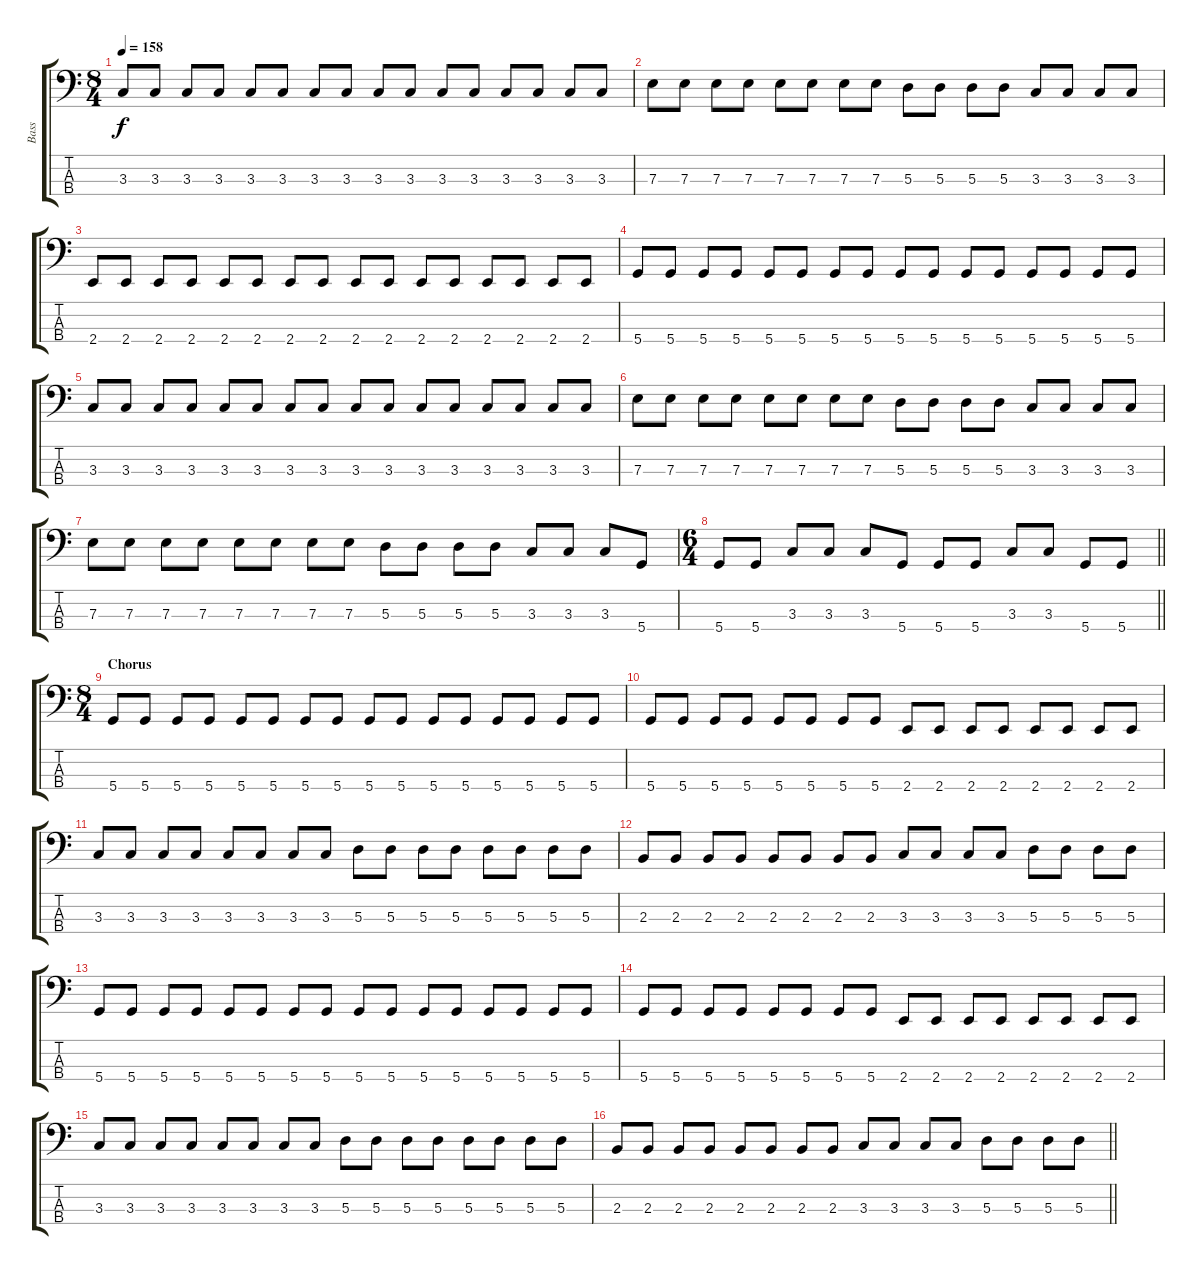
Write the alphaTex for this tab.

\track ("Bass" "Bass") {instrument electricbasspick}
\staff {score tabs}
\tuning (G2 D2 A1 D1) {hide}
\ts (8 4)
\tempo 158
\clef f4
\ks c
3.3.8{dy f} 3.3.8 3.3.8 3.3.8 3.3.8 3.3.8 3.3.8 3.3.8 3.3.8 3.3.8 3.3.8 3.3.8 3.3.8 3.3.8 3.3.8 3.3.8 |
7.3.8 7.3.8 7.3.8 7.3.8 7.3.8 7.3.8 7.3.8 7.3.8 5.3.8 5.3.8 5.3.8 5.3.8 3.3.8 3.3.8 3.3.8 3.3.8 |
2.4.8 2.4.8 2.4.8 2.4.8 2.4.8 2.4.8 2.4.8 2.4.8 2.4.8 2.4.8 2.4.8 2.4.8 2.4.8 2.4.8 2.4.8 2.4.8 |
5.4.8 5.4.8 5.4.8 5.4.8 5.4.8 5.4.8 5.4.8 5.4.8 5.4.8 5.4.8 5.4.8 5.4.8 5.4.8 5.4.8 5.4.8 5.4.8 |
3.3.8 3.3.8 3.3.8 3.3.8 3.3.8 3.3.8 3.3.8 3.3.8 3.3.8 3.3.8 3.3.8 3.3.8 3.3.8 3.3.8 3.3.8 3.3.8 |
7.3.8 7.3.8 7.3.8 7.3.8 7.3.8 7.3.8 7.3.8 7.3.8 5.3.8 5.3.8 5.3.8 5.3.8 3.3.8 3.3.8 3.3.8 3.3.8 |
7.3.8 7.3.8 7.3.8 7.3.8 7.3.8 7.3.8 7.3.8 7.3.8 5.3.8 5.3.8 5.3.8 5.3.8 3.3.8 3.3.8 3.3.8 5.4.8 |
\ts (6 4)
\barLineRight lightlight
5.4.8 5.4.8 3.3.8 3.3.8 3.3.8 5.4.8 5.4.8 5.4.8 3.3.8 3.3.8 5.4.8 5.4.8 |
\ts (8 4)
\section ("" "Chorus")
5.4.8 5.4.8 5.4.8 5.4.8 5.4.8 5.4.8 5.4.8 5.4.8 5.4.8 5.4.8 5.4.8 5.4.8 5.4.8 5.4.8 5.4.8 5.4.8 |
5.4.8 5.4.8 5.4.8 5.4.8 5.4.8 5.4.8 5.4.8 5.4.8 2.4.8 2.4.8 2.4.8 2.4.8 2.4.8 2.4.8 2.4.8 2.4.8 |
3.3.8 3.3.8 3.3.8 3.3.8 3.3.8 3.3.8 3.3.8 3.3.8 5.3.8 5.3.8 5.3.8 5.3.8 5.3.8 5.3.8 5.3.8 5.3.8 |
2.3.8 2.3.8 2.3.8 2.3.8 2.3.8 2.3.8 2.3.8 2.3.8 3.3.8 3.3.8 3.3.8 3.3.8 5.3.8 5.3.8 5.3.8 5.3.8 |
5.4.8 5.4.8 5.4.8 5.4.8 5.4.8 5.4.8 5.4.8 5.4.8 5.4.8 5.4.8 5.4.8 5.4.8 5.4.8 5.4.8 5.4.8 5.4.8 |
5.4.8 5.4.8 5.4.8 5.4.8 5.4.8 5.4.8 5.4.8 5.4.8 2.4.8 2.4.8 2.4.8 2.4.8 2.4.8 2.4.8 2.4.8 2.4.8 |
3.3.8 3.3.8 3.3.8 3.3.8 3.3.8 3.3.8 3.3.8 3.3.8 5.3.8 5.3.8 5.3.8 5.3.8 5.3.8 5.3.8 5.3.8 5.3.8 |
\barLineRight lightlight
2.3.8 2.3.8 2.3.8 2.3.8 2.3.8 2.3.8 2.3.8 2.3.8 3.3.8 3.3.8 3.3.8 3.3.8 5.3.8 5.3.8 5.3.8 5.3.8
